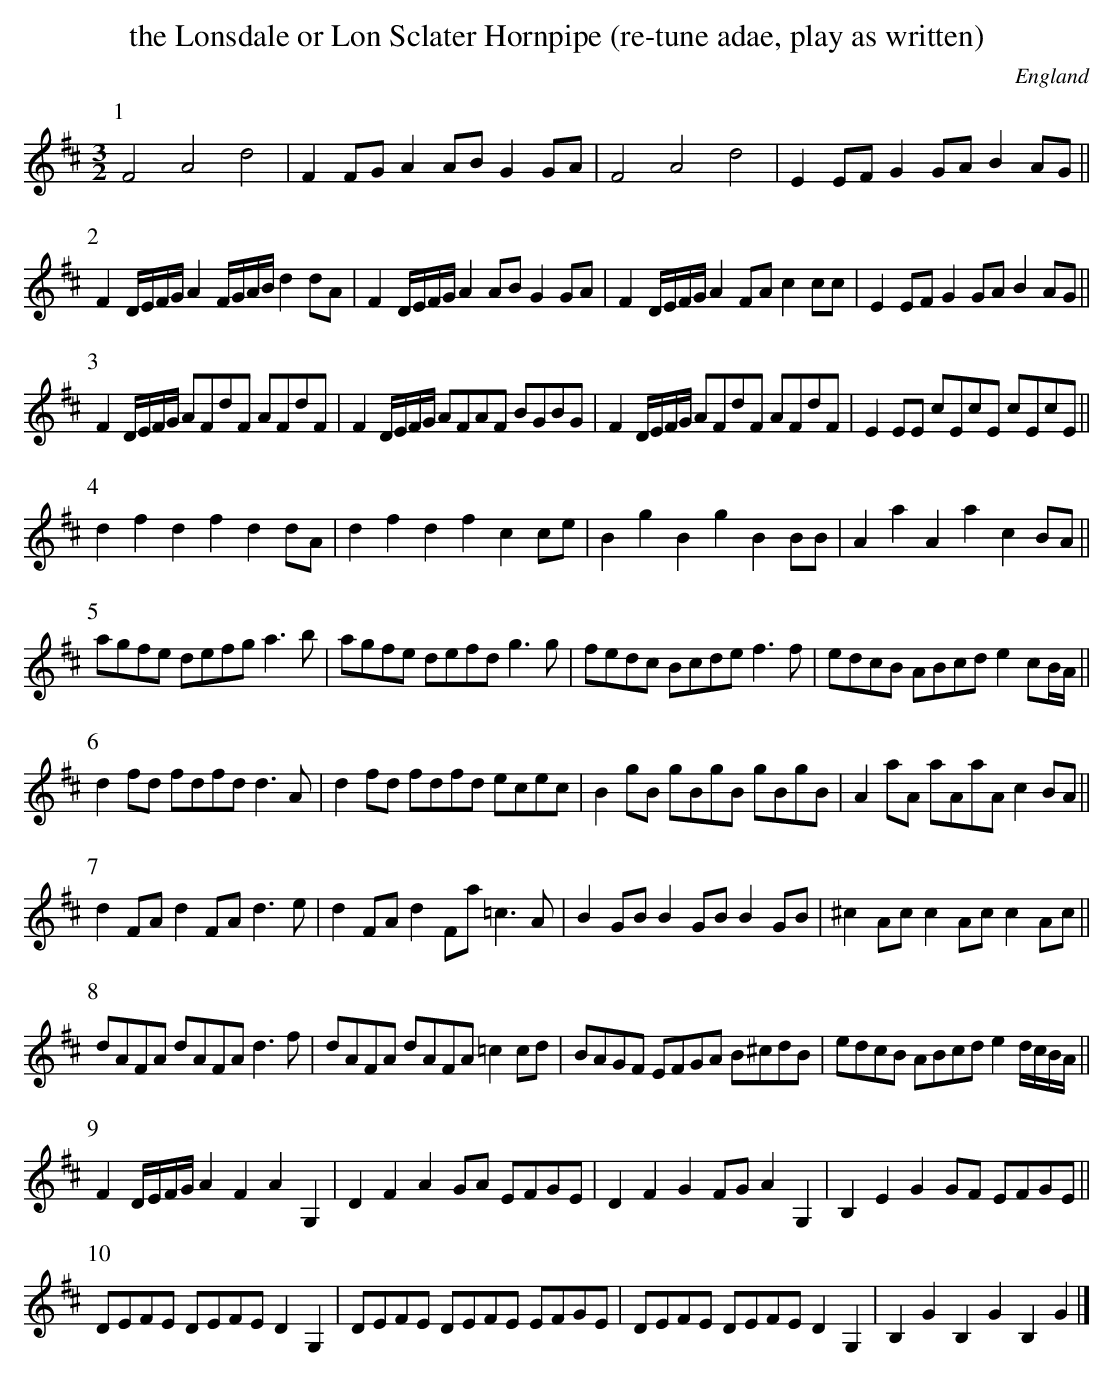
X:1
T:the Lonsdale or Lon Sclater Hornpipe (re-tune adae, play as written)
L:1/8
M:3/2
O:England
K:D
P:1
F4 A4 d4 | F2 FG A2 AB G2 GA |\
F4 A4 d4 | E2 EF G2 GA B2 AG ||
P:2
F2 D/2E/2F/2G/2 A2 F/2G/2A/2B/2 d2 dA | F2 D/2E/2F/2G/2 A2 AB G2 GA |\
F2 D/2E/2F/2G/2 A2 FA           c2 cc | E2 EF           G2 GA B2 AG ||
P:3
F2 D/2E/2F/2G/2 AFdF AFdF | F2 D/2E/2F/2G/2 AFAF BGBG |\
F2 D/2E/2F/2G/2 AFdF AFdF | E2 EE           cEcE cEcE ||
P:4
d2 f2 d2 f2 d2 dA | d2 f2 d2 f2 c2 ce |\
B2 g2 B2 g2 B2 BB | A2 a2 A2 a2 c2 BA ||
P:5
agfe defg a3 b | agfe defd g3  g      |\
fedc Bcde f3 f | edcB ABcd e2 cB/2A/2 ||
P:6
d2 fd fdfd d3 A | d2 fd fdfd ecec |\
B2 gB gBgB gBgB | A2 aA aAaA c2 BA||
P:7
d2 FA d2 FA d3 e |  d2 FA d2 Fa =c3 A |\
B2 GB B2 GB B2 GB| ^c2 Ac c2 Ac c2 Ac ||
P:8
dAFA dAFA d3 f  | dAFA dAFA =c2 cd |\
BAGF EFGA B^cdB | edcB ABcd e2 d/2c/2B/2A/2 ||
P:9
F2 D/2E/2F/2G/2 A2 F2 A2 G,2 | D2  F2 A2 GA EFGE |\
D2 F2           G2 FG A2 G,2 | B,2 E2 G2 GF EFGE ||
P:10
DEFE DEFE D2 G,2 | DEFE DEFE EFGE |\
DEFE DEFE D2 G,2 | B,2 G2 B,2 G2 B,2 G2 |]
